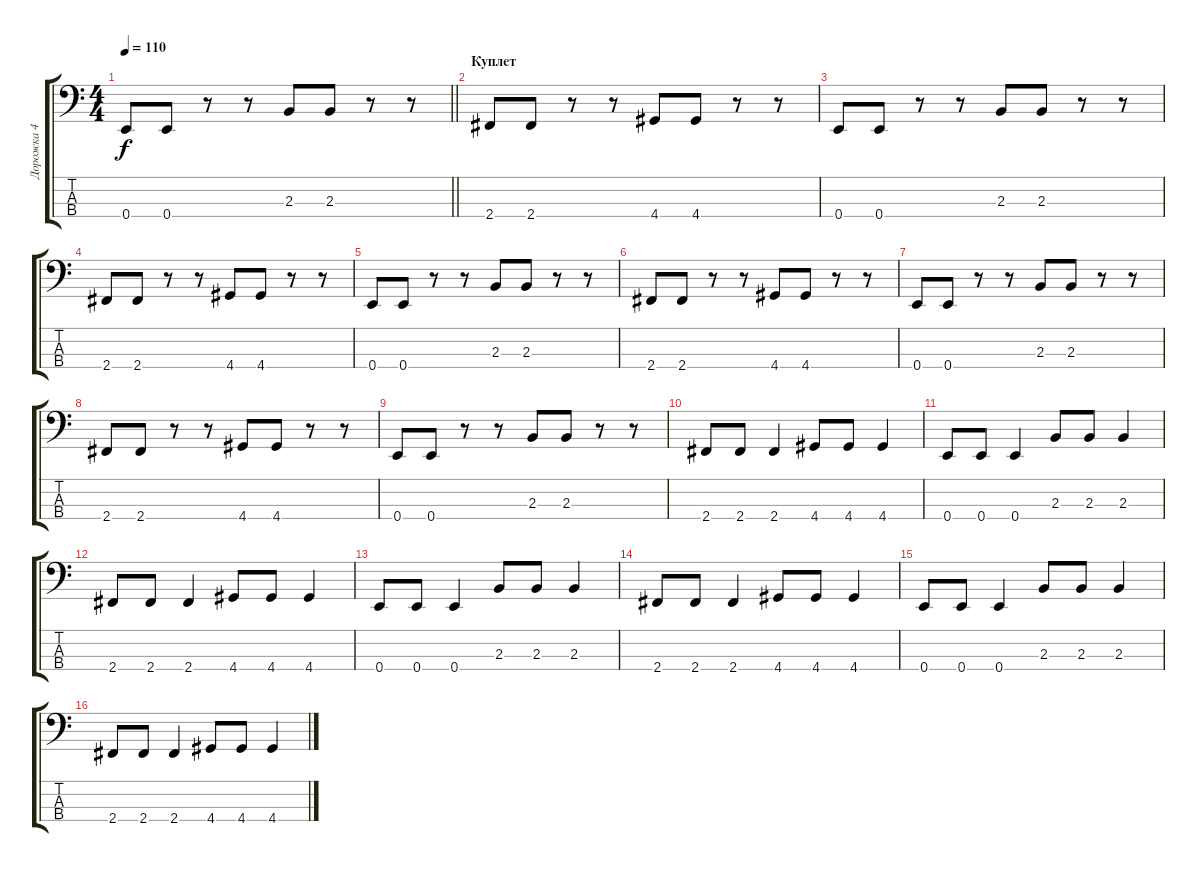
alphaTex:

\track ("Дорожка 4" "Дорожка 4") {instrument electricbassfinger}
\staff {score tabs}
\tuning (G2 D2 A1 E1) {hide}
\ts (4 4)
\tempo 110
\clef f4
\barLineRight lightlight
\ks c
0.4.8{dy f} 0.4.8 r.8 r.8 2.3.8 2.3.8 r.8 r.8 |
\section ("" "Куплет")
2.4.8 2.4.8 r.8 r.8 4.4.8 4.4.8 r.8 r.8 |
0.4.8 0.4.8 r.8 r.8 2.3.8 2.3.8 r.8 r.8 |
2.4.8 2.4.8 r.8 r.8 4.4.8 4.4.8 r.8 r.8 |
0.4.8 0.4.8 r.8 r.8 2.3.8 2.3.8 r.8 r.8 |
2.4.8 2.4.8 r.8 r.8 4.4.8 4.4.8 r.8 r.8 |
0.4.8 0.4.8 r.8 r.8 2.3.8 2.3.8 r.8 r.8 |
2.4.8 2.4.8 r.8 r.8 4.4.8 4.4.8 r.8 r.8 |
0.4.8 0.4.8 r.8 r.8 2.3.8 2.3.8 r.8 r.8 |
2.4.8 2.4.8 2.4.4 4.4.8 4.4.8 4.4.4 |
0.4.8 0.4.8 0.4.4 2.3.8 2.3.8 2.3.4 |
2.4.8 2.4.8 2.4.4 4.4.8 4.4.8 4.4.4 |
0.4.8 0.4.8 0.4.4 2.3.8 2.3.8 2.3.4 |
2.4.8 2.4.8 2.4.4 4.4.8 4.4.8 4.4.4 |
0.4.8 0.4.8 0.4.4 2.3.8 2.3.8 2.3.4 |
2.4.8 2.4.8 2.4.4 4.4.8 4.4.8 4.4.4
